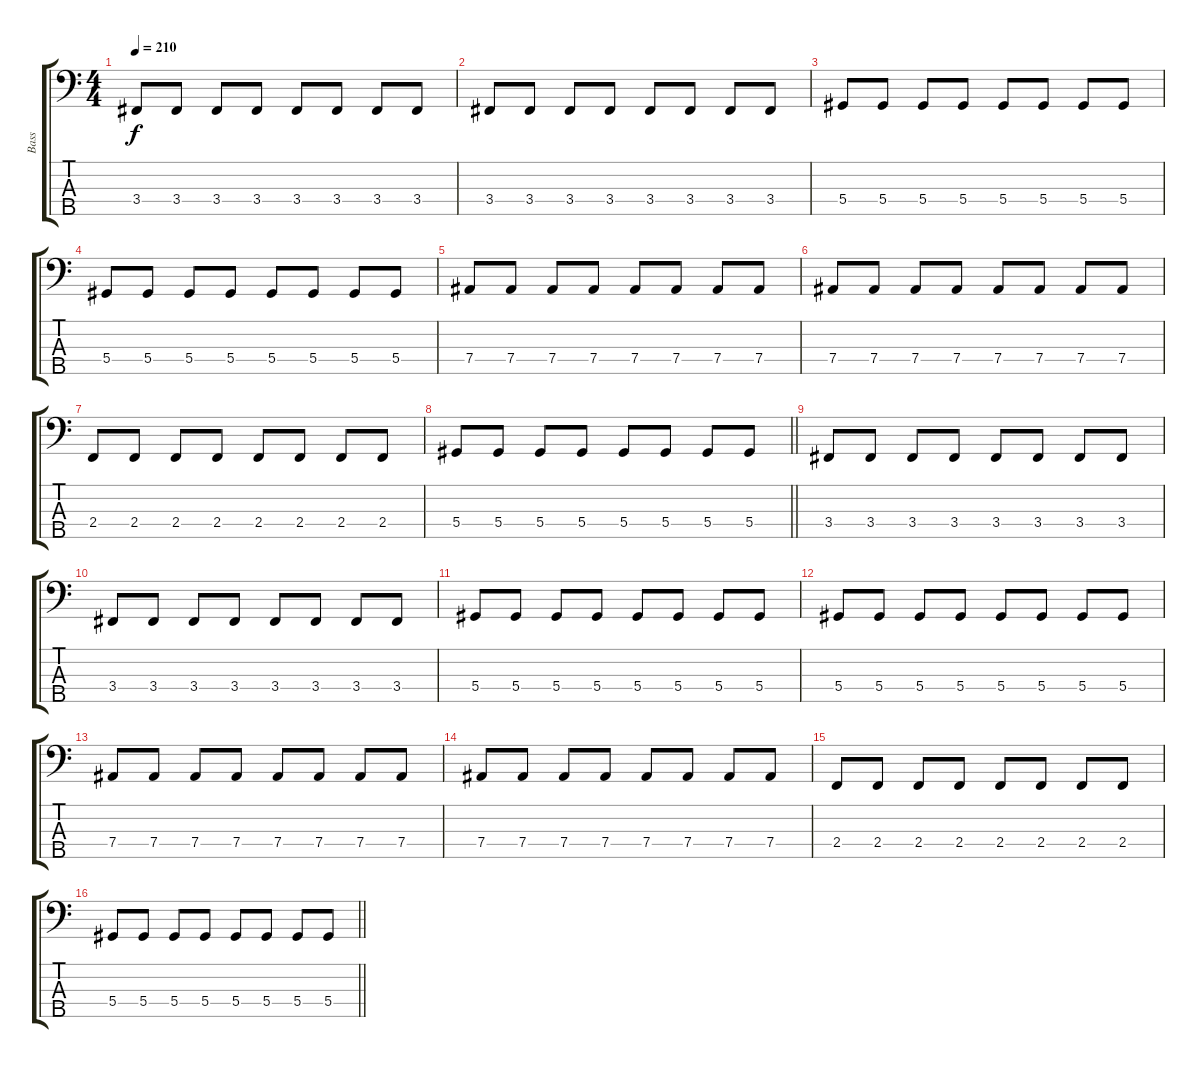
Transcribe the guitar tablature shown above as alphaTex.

\track ("Bass" "Bass") {instrument electricbassfinger}
\staff {score tabs}
\tuning (Gb2 Db2 Ab1 Eb1 Bb0) {hide}
\ts (4 4)
\tempo 210
\clef f4
\ks c
3.4.8{dy f} 3.4.8 3.4.8 3.4.8 3.4.8 3.4.8 3.4.8 3.4.8 |
3.4.8 3.4.8 3.4.8 3.4.8 3.4.8 3.4.8 3.4.8 3.4.8 |
5.4.8 5.4.8 5.4.8 5.4.8 5.4.8 5.4.8 5.4.8 5.4.8 |
5.4.8 5.4.8 5.4.8 5.4.8 5.4.8 5.4.8 5.4.8 5.4.8 |
7.4.8 7.4.8 7.4.8 7.4.8 7.4.8 7.4.8 7.4.8 7.4.8 |
7.4.8 7.4.8 7.4.8 7.4.8 7.4.8 7.4.8 7.4.8 7.4.8 |
2.4.8 2.4.8 2.4.8 2.4.8 2.4.8 2.4.8 2.4.8 2.4.8 |
\barLineRight lightlight
5.4.8 5.4.8 5.4.8 5.4.8 5.4.8 5.4.8 5.4.8 5.4.8 |
3.4.8 3.4.8 3.4.8 3.4.8 3.4.8 3.4.8 3.4.8 3.4.8 |
3.4.8 3.4.8 3.4.8 3.4.8 3.4.8 3.4.8 3.4.8 3.4.8 |
5.4.8 5.4.8 5.4.8 5.4.8 5.4.8 5.4.8 5.4.8 5.4.8 |
5.4.8 5.4.8 5.4.8 5.4.8 5.4.8 5.4.8 5.4.8 5.4.8 |
7.4.8 7.4.8 7.4.8 7.4.8 7.4.8 7.4.8 7.4.8 7.4.8 |
7.4.8 7.4.8 7.4.8 7.4.8 7.4.8 7.4.8 7.4.8 7.4.8 |
2.4.8 2.4.8 2.4.8 2.4.8 2.4.8 2.4.8 2.4.8 2.4.8 |
\barLineRight lightlight
5.4.8 5.4.8 5.4.8 5.4.8 5.4.8 5.4.8 5.4.8 5.4.8
